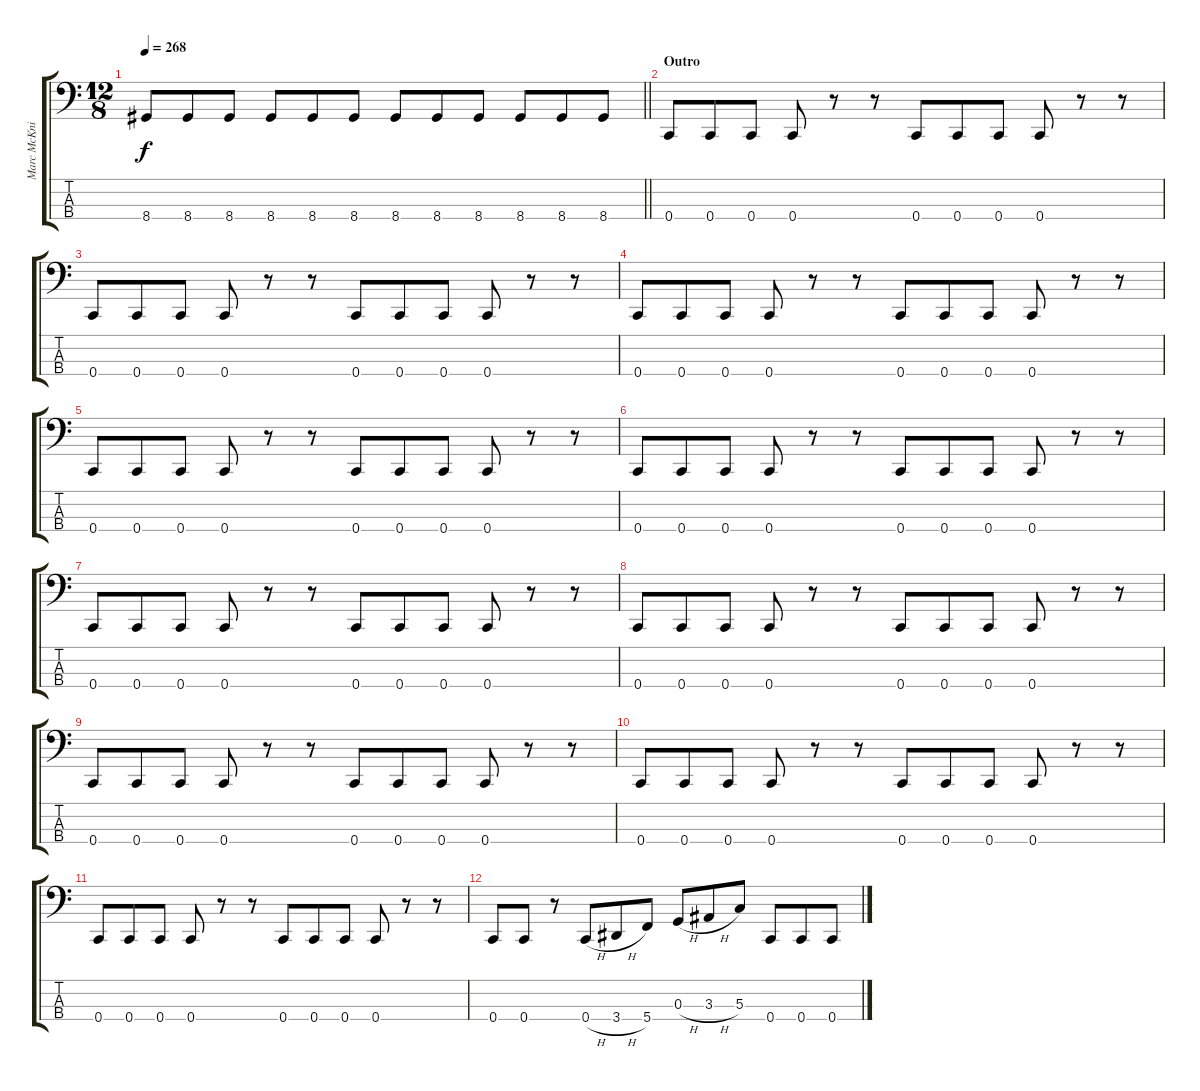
\track ("Marc McKnight" "Marc McKni") {instrument electricbasspick}
\staff {score tabs}
\tuning (F2 C2 G1 C1) {hide}
\ts (12 8)
\tempo 268
\clef f4
\barLineRight lightlight
\ks c
8.4.8{dy f} 8.4.8 8.4.8 8.4.8 8.4.8 8.4.8 8.4.8 8.4.8 8.4.8 8.4.8 8.4.8 8.4.8 |
\section ("" "Outro")
0.4.8 0.4.8 0.4.8 0.4.8 r.8 r.8 0.4.8 0.4.8 0.4.8 0.4.8 r.8 r.8 |
0.4.8 0.4.8 0.4.8 0.4.8 r.8 r.8 0.4.8 0.4.8 0.4.8 0.4.8 r.8 r.8 |
0.4.8 0.4.8 0.4.8 0.4.8 r.8 r.8 0.4.8 0.4.8 0.4.8 0.4.8 r.8 r.8 |
0.4.8 0.4.8 0.4.8 0.4.8 r.8 r.8 0.4.8 0.4.8 0.4.8 0.4.8 r.8 r.8 |
0.4.8 0.4.8 0.4.8 0.4.8 r.8 r.8 0.4.8 0.4.8 0.4.8 0.4.8 r.8 r.8 |
0.4.8 0.4.8 0.4.8 0.4.8 r.8 r.8 0.4.8 0.4.8 0.4.8 0.4.8 r.8 r.8 |
0.4.8 0.4.8 0.4.8 0.4.8 r.8 r.8 0.4.8 0.4.8 0.4.8 0.4.8 r.8 r.8 |
0.4.8 0.4.8 0.4.8 0.4.8 r.8 r.8 0.4.8 0.4.8 0.4.8 0.4.8 r.8 r.8 |
0.4.8 0.4.8 0.4.8 0.4.8 r.8 r.8 0.4.8 0.4.8 0.4.8 0.4.8 r.8 r.8 |
0.4.8 0.4.8 0.4.8 0.4.8 r.8 r.8 0.4.8 0.4.8 0.4.8 0.4.8 r.8 r.8 |
0.4.8 0.4.8 r.8 0.4{h}.8 3.4{h}.8 5.4.8 0.3{h}.8 3.3{h}.8 5.3.8 0.4.8 0.4.8 0.4.8
